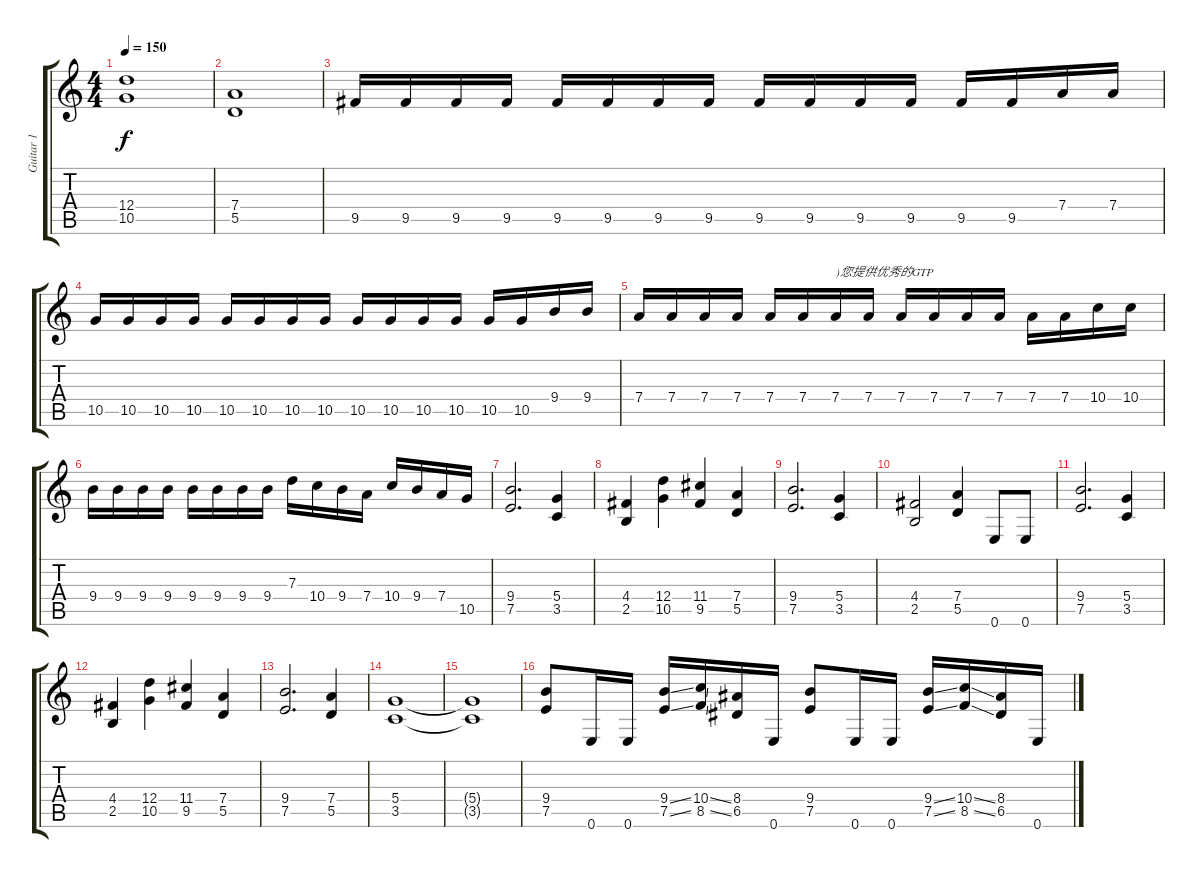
\track ("Guitar 1" "Guitar 1") {instrument overdrivenguitar}
\staff {score tabs}
\tuning (E4 B3 G3 D3 A2 E2) {hide}
\ts (4 4)
\tempo 150
\clef g2
\ks c
(12.4 10.5).1{dy f} |
(7.4 5.5).1 |
9.5.16 9.5.16 9.5.16 9.5.16 9.5.16 9.5.16 9.5.16 9.5.16 9.5.16 9.5.16 9.5.16 9.5.16 9.5.16 9.5.16 7.4.16 7.4.16 |
10.5.16 10.5.16 10.5.16 10.5.16 10.5.16 10.5.16 10.5.16 10.5.16 10.5.16 10.5.16 10.5.16 10.5.16 10.5.16 10.5.16 9.4.16 9.4.16 |
7.4.16 7.4.16 7.4.16 7.4.16 7.4.16 7.4.16 7.4.16{txt ")您提供优秀的GTP"} 7.4.16 7.4.16 7.4.16 7.4.16 7.4.16 7.4.16 7.4.16 10.4.16 10.4.16 |
9.4.16 9.4.16 9.4.16 9.4.16 9.4.16 9.4.16 9.4.16 9.4.16 7.3.16 10.4.16 9.4.16 7.4.16 10.4.16 9.4.16 7.4.16 10.5.16 |
(9.4 7.5).2{d} (5.4 3.5).4 |
(4.4 2.5).4 (12.4 10.5).4 (11.4 9.5).4 (7.4 5.5).4 |
(9.4 7.5).2{d} (5.4 3.5).4 |
(4.4 2.5).2 (7.4 5.5).4 0.6.8 0.6.8 |
(9.4 7.5).2{d} (5.4 3.5).4 |
(4.4 2.5).4 (12.4 10.5).4 (11.4 9.5).4 (7.4 5.5).4 |
(9.4 7.5).2{d} (7.4 5.5).4 |
(5.4 3.5).1 |
(5.4{t} 3.5{t}).1 |
(9.4 7.5).8 0.6.16 0.6.16 (9.4{ss} 7.5{ss}).16 (10.4{ss} 8.5{ss}).16 (8.4 6.5).16 0.6.16 (9.4 7.5).8 0.6.16 0.6.16 (9.4{ss} 7.5{ss}).16 (10.4{ss} 8.5{ss}).16 (8.4 6.5).16 0.6.16
